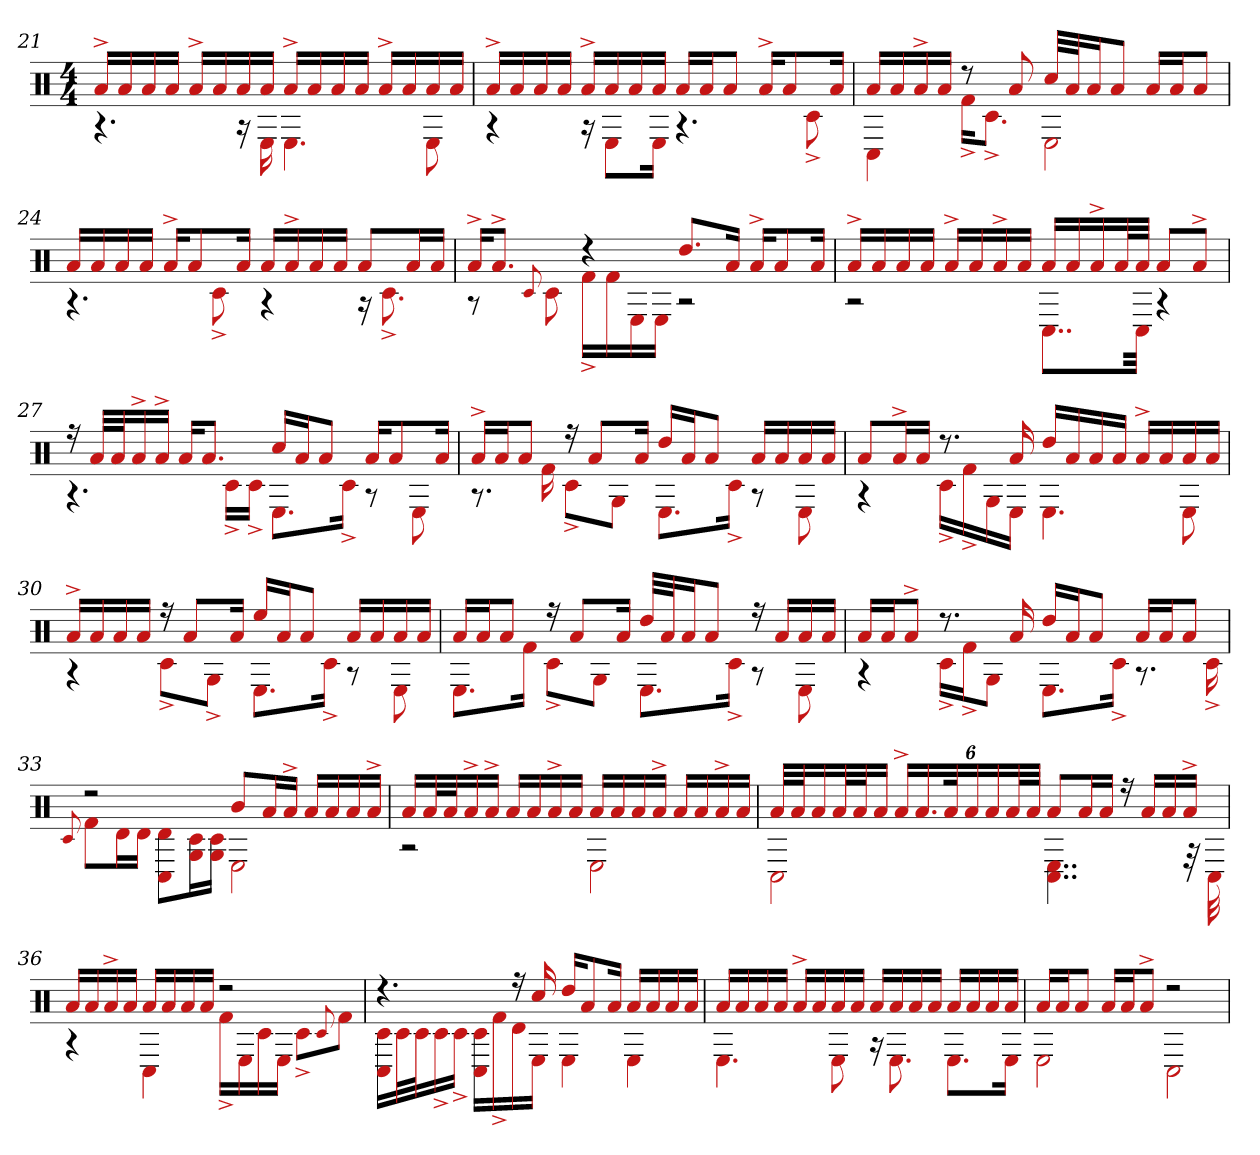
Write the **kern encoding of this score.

**kern
*part1
*staff1
*clefX
*k[]
*M4/4
=21
*^
16a^LL	4.r
16a	.
16a	.
16aJJ	.
16a^LL	.
16a	.
16a	16r
16aJJ	16E
16a^LL	4.E
16a	.
16a	.
16aJJ	.
16a^LL	.
16a	.
16a	8E
16aJJ	.
=22	=22
16a^LL	4r
16a	.
16a	.
16aJJ	.
16a^LL	16r
16a	8EL
16a	.
16aJJ	16EJk
16aLL	4.r
16aJ	.
8aJ	.
16a^KL	.
8a	.
.	8c#^
16aJk	.
=23	=23
16aLL	4C#
16a	.
16a^	.
16aJJ	.
8r	16f#^KL
.	8.c#^J
8a	.
32cc#LLL	2E
32aJ	.
16aJ	.
8aJ	.
16aLL	.
16aJ	.
8aJ	.
=24	=24
16aLL	4.r
16a	.
16a	.
16aJJ	.
16a^KL	.
8a	.
.	8c#^
16aJk	.
16aLL	4r
16a^	.
16a	.
16aJJ	.
8aL	16r
.	8.c#^
16aL	.
16aJJ	.
=25	=25
16a^KL	8r
8.a^J	.
.	8qqc#
.	8c#
4r	16f#^LL
.	16f#
.	16E
.	16EJJ
8.ddL	2r
16aJk	.
16a^KL	.
8a	.
16aJk	.
=26	=26
16a^LL	2r
16a	.
16a	.
16aJJ	.
16a^LL	.
16a	.
16a^	.
16aJJ	.
16aLL	8..C#L
16a	.
16a^	.
32aL	.
32aJJJ	32C#Jkk
8aL	4r
8a^J	.
=27	=27
16r	4.r
32aLLL	.
32aJ	.
16a^	.
16a^JJ	.
16aKL	.
8.aJ	.
.	16c#^LL
.	16c#^JJ
16cc#LL	8.EL
16aJ	.
8aJ	.
.	16c#^Jk
16aKL	8r
8a	.
.	8E
16aJk	.
=28	=28
16a^LL	8.r
16aJ	.
8aJ	.
.	16f#
16r	8c#^L
8aL	.
.	8GJ
16aJk	.
16ddLL	8.EL
16aJ	.
8aJ	.
.	16c#^Jk
16aLL	8r
16a	.
16a	8E
16aJJ	.
=29	=29
8aL	4r
16a^L	.
16aJJ	.
8.r	16c#^LL
.	16f#^
.	16G
16a	16EJJ
16ddLL	4.E
16a	.
16a	.
16aJJ	.
16a^LL	.
16a	.
16a	8E
16aJJ	.
=30	=30
16a^LL	4r
16a	.
16a	.
16aJJ	.
16r	8c#^L
8aL	.
.	8G^J
16aJk	.
16eeLL	8.EL
16aJ	.
8aJ	.
.	16c#^Jk
16aLL	8r
16a	.
16a	8E
16aJJ	.
=31	=31
16aLL	8.EL
16aJ	.
8aJ	.
.	16f#Jk
16r	8c#^L
8aL	.
.	8GJ
16aJk	.
32ddLLL	8.EL
32aJ	.
16aJ	.
8aJ	.
.	16c#^Jk
16r	8r
16aLL	.
16a	8E
16aJJ	.
=32	=32
16aLL	4r
16aJ	.
8a^J	.
8.r	16c#^LL
.	16f#^J
.	8GJ
16a	.
16ddLL	8.EL
16aJ	.
8aJ	.
.	16c#^Jk
16aLL	8.r
16aJ	.
8aJ	.
.	16c#^
=33	=33
.	8qqc#
2r	8f#L
.	16dL
.	16dJJ
.	8d 8C#L
.	16G 16c#L
.	16G 16c#JJ
8bL	2E
16aL	.
16a^JJ	.
16aLL	.
16a	.
16a	.
16a^JJ	.
=34	=34
16aLL	2r
32aL	.
32aJ	.
16a^	.
16a^JJ	.
16aLL	.
16a	.
16a^	.
16aJJ	.
16aLL	2E
16a	.
16a	.
16a^JJ	.
16aLL	.
16a	.
16a^	.
16aJJ	.
=35	=35
32aLLL	2C#
32aJ	.
16a	.
32aL	.
32aJ	.
16aJJ	.
24a^LL	.
24.a	.
48ak	.
24a	.
24a	.
48aL	.
48aJJJ	.
8aL	4..E 4..C#
16aL	.
16aJJ	.
16r	.
16aLL	.
16a	.
16a^JJ	32r
.	32C#
=36	=36
16aLL	4r
16a	.
16a^	.
16aJJ	.
16aLL	4C#
16a	.
16a	.
16aJJ	.
2r	16f#^LL
.	16E
.	16c#
.	16EJJ
.	8c#^L
.	8qqc#
.	8f#J
=37	=37
4.r	16C# 16c#LL
.	32c#L
.	32c#J
.	16c#^
.	16c#^JJ
.	16C# 16c#LL
.	16f#^
16r	16d
16cc#	16EJJ
16ddKL	4E
8a	.
16aJk	.
16aLL	4E
16a	.
16a	.
16aJJ	.
=38	=38
16aLL	4.E
16a	.
16a	.
16aJJ	.
16a^LL	.
16a	.
16a	8E
16aJJ	.
16aLL	16r
16a	8.E
16a	.
16aJJ	.
16aLL	8.EL
16a	.
16a	.
16aJJ	16EJk
=39	=39
16aLL	2E
16aJ	.
8aJ	.
16aLL	.
16aJ	.
8a^J	.
2r	2C#
*v	*v
=
*-
